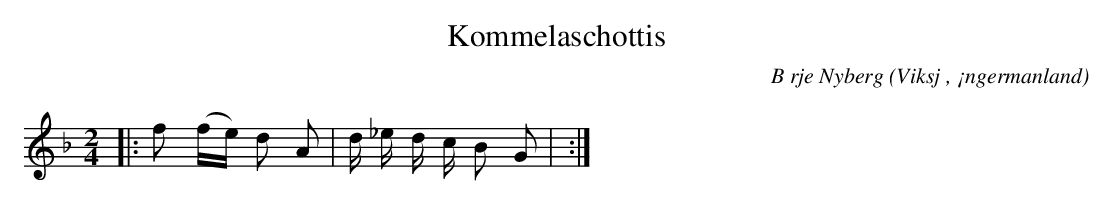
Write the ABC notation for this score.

X:1
T:Kommelaschottis
C:B rje Nyberg
O:Viksj , ¡ngermanland
M:2/4
L:1/8
K:Dm
|: f (f/2e/2) d A |d/2 _e/2 d/2 c/2 B G | :|
